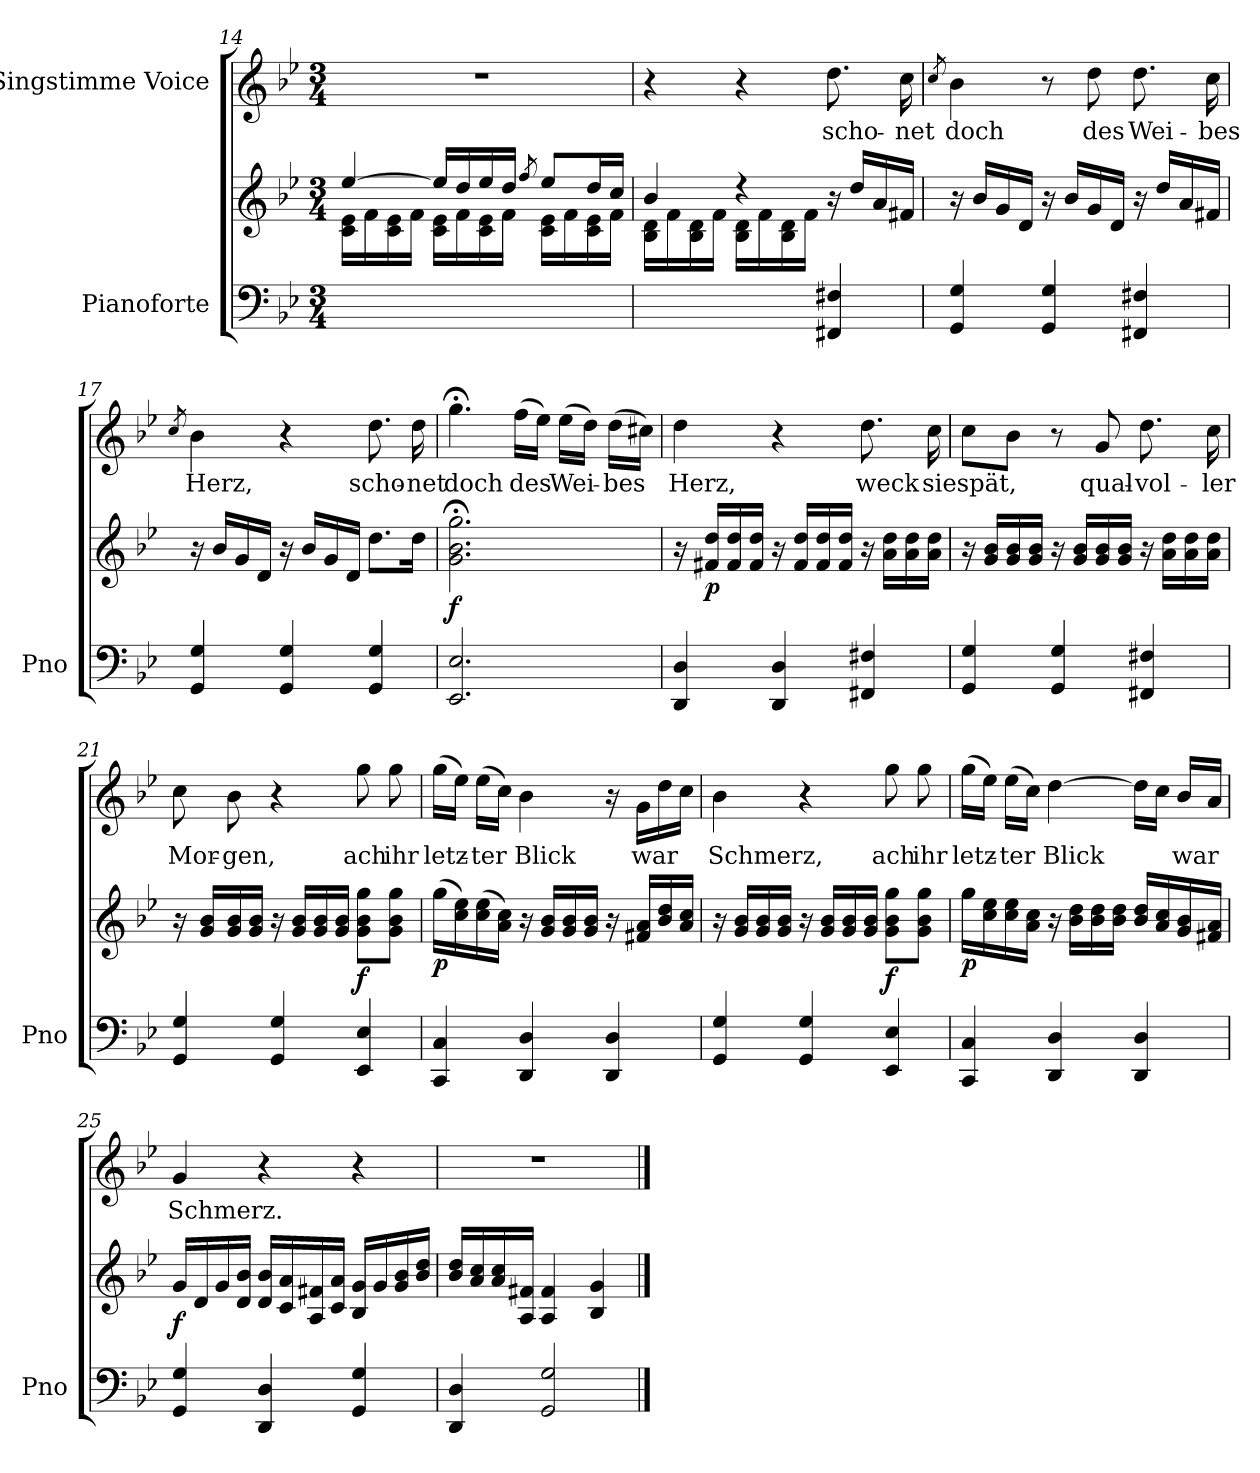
**kern	**kern	**dynam	**kern	**text
*part2	*part2	*part2	*part1	*part1
*staff3	*staff2	*staff2/3	*staff1	*staff1
*I"Pianoforte	*	*	*I"Singstimme Voice	*
*I'Pno	*	*	*	*
*clefF4	*clefG2	*	*clefG2	*
*k[b-e-]	*k[b-e-]	*	*k[b-e-]	*
*M3/4	*M3/4	*	*M3/4	*
=14	=14	=14	=14	=14
*	*^	*	*	*
2.ryy	[4ee-/	16c\ 16e-\LL	.	2.r	.
.	.	16f\	.	.	.
.	.	16c\ 16e-\	.	.	.
.	.	16f\JJ	.	.	.
.	16ee-/LL]	16c\ 16e-\LL	.	.	.
.	16dd/	16f\	.	.	.
.	16ee-/	16c\ 16e-\	.	.	.
.	16dd/JJ	16f\JJ	.	.	.
.	8qff/	.	.	.	.
.	8ee-/L	16c\ 16e-\LL	.	.	.
.	.	16f\	.	.	.
.	16dd/L	16c\ 16e-\	.	.	.
.	16cc/JJ	16f\JJ	.	.	.
=15	=15	=15	=15	=15	=15
2ryy	4b-/	16B-\ 16d\LL	.	4r	.
.	.	16f\	.	.	.
.	.	16B-\ 16d\	.	.	.
.	.	16f\JJ	.	.	.
.	4rdd	16B-\ 16d\LL	.	4r	.
.	.	16f\	.	.	.
.	.	16B-\ 16d\	.	.	.
.	.	16f\JJ	.	.	.
!	!	!	!	!	!LO:LY:b
4FF#X/ 4F#X/	16r	4ryy	.	8.dd\	scho-
.	16dd/LL	.	.	.	.
.	16a/	.	.	.	.
!	!	!	!	!	!LO:LY:b
.	16f#X/JJ	.	.	16cc\	-net
*	*v	*v	*	*	*
=16	=16	=16	=16	=16
.	.	.	8qcc/	.
!	!	!	!	!LO:LY:b
4GG/ 4G/	16r	.	4b-\	doch
.	16b-/LL	.	.	.
.	16g/	.	.	.
.	16d/JJ	.	.	.
4GG/ 4G/	16r	.	8r	.
.	16b-/LL	.	.	.
!	!	!	!	!LO:LY:b
.	16g/	.	8dd\	des
.	16d/JJ	.	.	.
!	!	!	!	!LO:LY:b
4FF#X/ 4F#X/	16r	.	8.dd\	Wei-
.	16dd/LL	.	.	.
.	16a/	.	.	.
!	!	!	!	!LO:LY:b
.	16f#X/JJ	.	16cc\	-bes
!!LO:PB:g=z
=17	=17	=17	=17	=17
.	.	.	8qcc/	.
!	!	!	!	!LO:LY:b
4GG/ 4G/	16r	.	4b-\	Herz,
.	16b-/LL	.	.	.
.	16g/	.	.	.
.	16d/JJ	.	.	.
4GG/ 4G/	16r	.	4r	.
.	16b-/LL	.	.	.
.	16g/	.	.	.
.	16d/JJ	.	.	.
!	!	!	!	!LO:LY:b
4GG/ 4G/	8.dd\L	.	8.dd\	scho-
!	!	!	!	!LO:LY:b
.	16dd\Jk	.	16dd\	-net
=18	=18	=18	=18	=18
!	!	!LO:DY:b	!	!LO:LY:b
2.EE-/ 2.E-/	2.g\;< 2.b-\;< 2.gg\;<	f	4.gg;<\	doch
!	!	!	!	!LO:LY:b
.	.	.	(>16ff\LL	des
.	.	.	16ee-\JJ)	.
!	!	!	!	!LO:LY:b
.	.	.	(>16ee-\LL	Wei-
.	.	.	16dd\JJ)	.
!	!	!	!	!LO:LY:b
.	.	.	(>16dd\LL	-bes
.	.	.	16cc#X\JJ)	.
=19	=19	=19	=19	=19
!	!	!	!	!LO:LY:b
4DD/ 4D/	16r	.	4dd\	Herz,
!	!	!LO:DY:b	!	!
.	16f#X/ 16dd/LL	p	.	.
.	16f#/ 16dd/	.	.	.
.	16f#/ 16dd/JJ	.	.	.
4DD/ 4D/	16r	.	4r	.
.	16f#/ 16dd/LL	.	.	.
.	16f#/ 16dd/	.	.	.
.	16f#/ 16dd/JJ	.	.	.
!	!	!	!	!LO:LY:b
4FF#X/ 4F#X/	16r	.	8.dd\	weck
.	16a\ 16dd\LL	.	.	.
.	16a\ 16dd\	.	.	.
!	!	!	!	!LO:LY:b
.	16a\ 16dd\JJ	.	16cc\	sie
=20	=20	=20	=20	=20
!	!	!	!	!LO:LY:b
4GG/ 4G/	16r	.	8cc\L	spät,
.	16g/ 16b-/LL	.	.	.
.	16g/ 16b-/	.	8b-\J	.
.	16g/ 16b-/JJ	.	.	.
4GG/ 4G/	16r	.	8r	.
.	16g/ 16b-/LL	.	.	.
!	!	!	!	!LO:LY:b
.	16g/ 16b-/	.	8g/	qual-
.	16g/ 16b-/JJ	.	.	.
!	!	!	!	!LO:LY:b
4FF#X/ 4F#X/	16r	.	8.dd\	-vol-
.	16a\ 16dd\LL	.	.	.
.	16a\ 16dd\	.	.	.
!	!	!	!	!LO:LY:b
.	16a\ 16dd\JJ	.	16cc\	-ler
=21	=21	=21	=21	=21
!	!	!	!	!LO:LY:b
4GG/ 4G/	16r	.	8cc\	Mor-
.	16g/ 16b-/LL	.	.	.
!	!	!	!	!LO:LY:b
.	16g/ 16b-/	.	8b-\	-gen,
.	16g/ 16b-/JJ	.	.	.
4GG/ 4G/	16r	.	4r	.
.	16g/ 16b-/LL	.	.	.
.	16g/ 16b-/	.	.	.
.	16g/ 16b-/JJ	.	.	.
!	!	!LO:DY:b	!	!LO:LY:b
4EE-/ 4E-/	8g\ 8b-\ 8gg\L	f	8gg\	ach
!	!	!	!	!LO:LY:b
.	8g\ 8b-\ 8gg\J	.	8gg\	ihr
=22	=22	=22	=22	=22
!	!	!LO:DY:b	!	!LO:LY:b
4CC/ 4C/	(>16gg\LL	p	(>16gg\LL	letz-
.	16cc\ 16ee-\)	.	16ee-\JJ)	.
!	!	!	!	!LO:LY:b
.	(>16cc\ 16ee-\	.	(>16ee-\LL	-ter
.	16a\ 16cc\JJ)	.	16cc\JJ)	.
!	!	!	!	!LO:LY:b
4DD/ 4D/	16r	.	4b-\	Blick
.	16g/ 16b-/LL	.	.	.
.	16g/ 16b-/	.	.	.
.	16g/ 16b-/JJ	.	.	.
4DD/ 4D/	16r	.	16r	.
!	!	!	!	!LO:LY:b
.	16f#X/ 16a/LL	.	16g\LL	war
.	16b-/ 16dd/	.	16dd\	.
.	16a/ 16cc/JJ	.	16cc\JJ	.
!!LO:LB:g=z
=23	=23	=23	=23	=23
!	!	!	!	!LO:LY:b
4GG/ 4G/	16r	.	4b-\	Schmerz,
.	16g/ 16b-/LL	.	.	.
.	16g/ 16b-/	.	.	.
.	16g/ 16b-/JJ	.	.	.
4GG/ 4G/	16r	.	4r	.
.	16g/ 16b-/LL	.	.	.
.	16g/ 16b-/	.	.	.
.	16g/ 16b-/JJ	.	.	.
!	!	!LO:DY:b	!	!LO:LY:b
4EE-/ 4E-/	8g\ 8b-\ 8gg\L	f	8gg\	ach
!	!	!	!	!LO:LY:b
.	8g\ 8b-\ 8gg\J	.	8gg\	ihr
=24	=24	=24	=24	=24
!	!	!LO:DY:b	!	!LO:LY:b
4CC/ 4C/	16gg\LL	p	(>16gg\LL	letz-
.	16cc\ 16ee-\	.	16ee-\JJ)	.
!	!	!	!	!LO:LY:b
.	16cc\ 16ee-\	.	(>16ee-\LL	-ter
.	16a\ 16cc\JJ	.	16cc\JJ)	.
!	!	!	!	!LO:LY:b
4DD/ 4D/	16r	.	[4dd\	Blick
.	16b-\ 16dd\LL	.	.	.
.	16b-\ 16dd\	.	.	.
.	16b-\ 16dd\JJ	.	.	.
4DD/ 4D/	16b-/ 16dd/LL	.	16dd\LL]	.
.	16a/ 16cc/	.	16cc\JJ	.
!	!	!	!	!LO:LY:b
.	16g/ 16b-/	.	16b-/LL	war
.	16f#X/ 16a/JJ	.	16a/JJ	.
=25	=25	=25	=25	=25
!	!	!LO:DY:b	!	!LO:LY:b
4GG/ 4G/	16g/LL	f	4g/	Schmerz.
.	16d/	.	.	.
.	16g/	.	.	.
.	16d/ 16b-/JJ	.	.	.
4DD/ 4D/	16d/ 16b-/LL	.	4r	.
.	16c/ 16a/	.	.	.
.	16A/ 16f#X/	.	.	.
.	16c/ 16a/JJ	.	.	.
4GG/ 4G/	16B-/ 16g/LL	.	4r	.
.	16g/	.	.	.
.	16g/ 16b-/	.	.	.
.	16b-/ 16dd/JJ	.	.	.
=26	=26	=26	=26	=26
4DD/ 4D/	16b-/ 16dd/LL	.	2.r	.
.	16a/ 16cc/	.	.	.
.	16a/ 16cc/	.	.	.
.	16A/ 16f#X/JJ	.	.	.
2GG/ 2G/	4A/ 4f#/	.	.	.
.	4B-/ 4g/	.	.	.
==	==	==	==	==
*-	*-	*-	*-	*-
